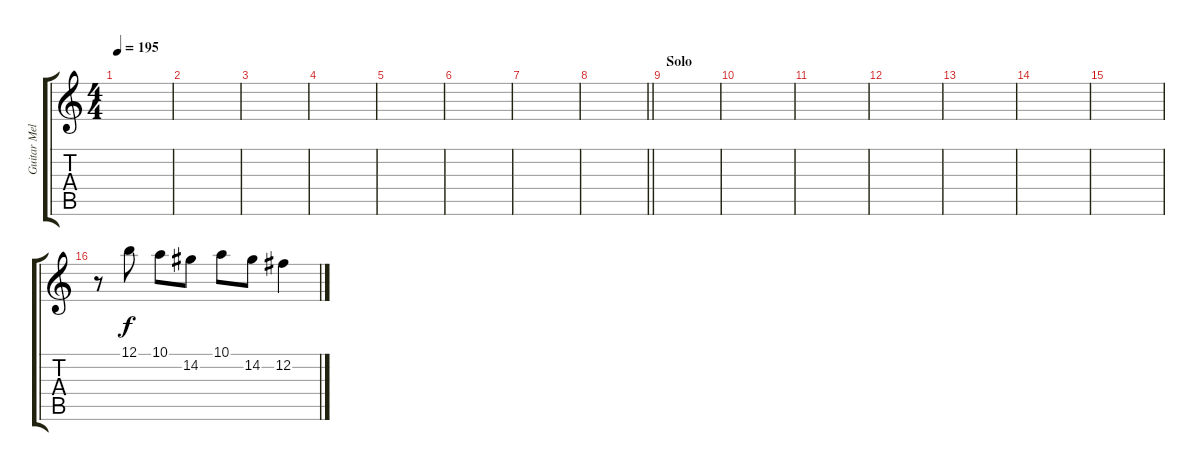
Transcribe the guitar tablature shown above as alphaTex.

\track ("Guitar Melody" "Guitar Mel") {instrument distortionguitar}
\staff {score tabs}
\tuning (B3 Gb3 D3 A2 E2 B1) {hide}
\ts (4 4)
\tempo 195
\clef g2
\ks c
|
|
|
|
|
|
|
\barLineRight lightlight
|
\section ("" "Solo")
|
|
|
|
|
|
|
r.8 12.1.8{balance 0} 10.1.8 14.2.8 10.1.8 14.2.8 12.2.4
